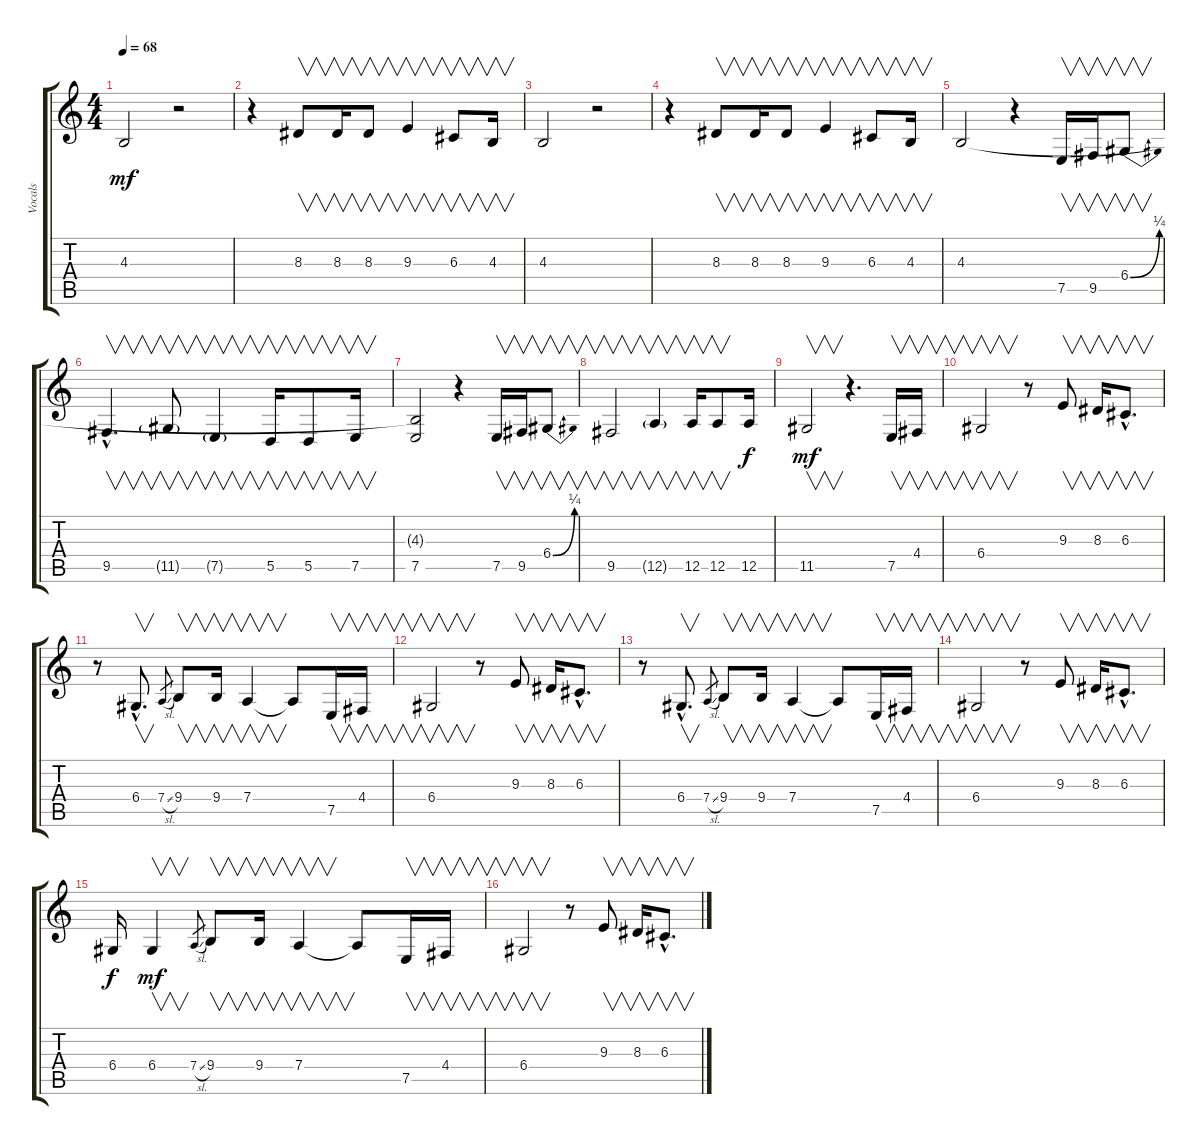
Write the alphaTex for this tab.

\track ("Vocals" "Vocals") {instrument choiraahs}
\staff {score tabs}
\tuning (E4 B3 G3 D3 A2 E2) {hide}
\ts (4 4)
\tempo 68
\clef g2
\ks c
4.3.2{dy mf} r.2 |
r.4 8.3.8{v} 8.3.16{v} 8.3.8{v} 9.3.4{v} 6.3.8{v} 4.3.16{v} |
4.3.2 r.2 |
r.4 8.3.8{v} 8.3.16{v} 8.3.8{v} 9.3.4{v} 6.3.8{v} 4.3.16{v} |
4.3.2 r.4 7.5.16{v} 9.5.16{v} 6.4{be (bend 0 0 60 1)}.8{v} |
9.5{hac}.4{v d} 11.5{g}.8{v} 7.5{g}.4{v} 5.5.16{v} 5.5.8{v} 7.5.16{v} |
(4.3{t} 7.5).2 r.4 7.5.16{v} 9.5.16{v} 6.4{be (bend 0 0 60 1)}.8{v} |
9.5.2{v} 12.5{g}.4{v} 12.5.16{v} 12.5.8{v} 12.5.16{dy f} |
11.5.2{v dy mf} r.4{d} 7.5.16{v} 4.4.16{v} |
6.4.2{v} r.8 9.3.8{v} 8.3.16{v} 6.3{hac}.8{v d} |
r.8 6.4{hac}.8{v d} 7.4{sl}.8{gr} 9.4.8{v} 9.4.16{v} 7.4.4{v} 7.4{t}.8 7.5.16{v} 4.4.16{v} |
6.4.2{v} r.8 9.3.8{v} 8.3.16{v} 6.3{hac}.8{v d} |
r.8 6.4{hac}.8{v d} 7.4{sl}.8{gr} 9.4.8{v} 9.4.16{v} 7.4.4{v} 7.4{t}.8 7.5.16{v} 4.4.16{v} |
6.4.2{v} r.8 9.3.8{v} 8.3.16{v} 6.3{hac}.8{v d} |
6.4.16{dy f} 6.4.4{v dy mf} 7.4{sl}.8{gr} 9.4.8{v} 9.4.16{v} 7.4.4{v} 7.4{t}.8 7.5.16{v} 4.4.16{v} |
6.4.2{v} r.8 9.3.8{v} 8.3.16{v} 6.3{hac}.8{v d}
